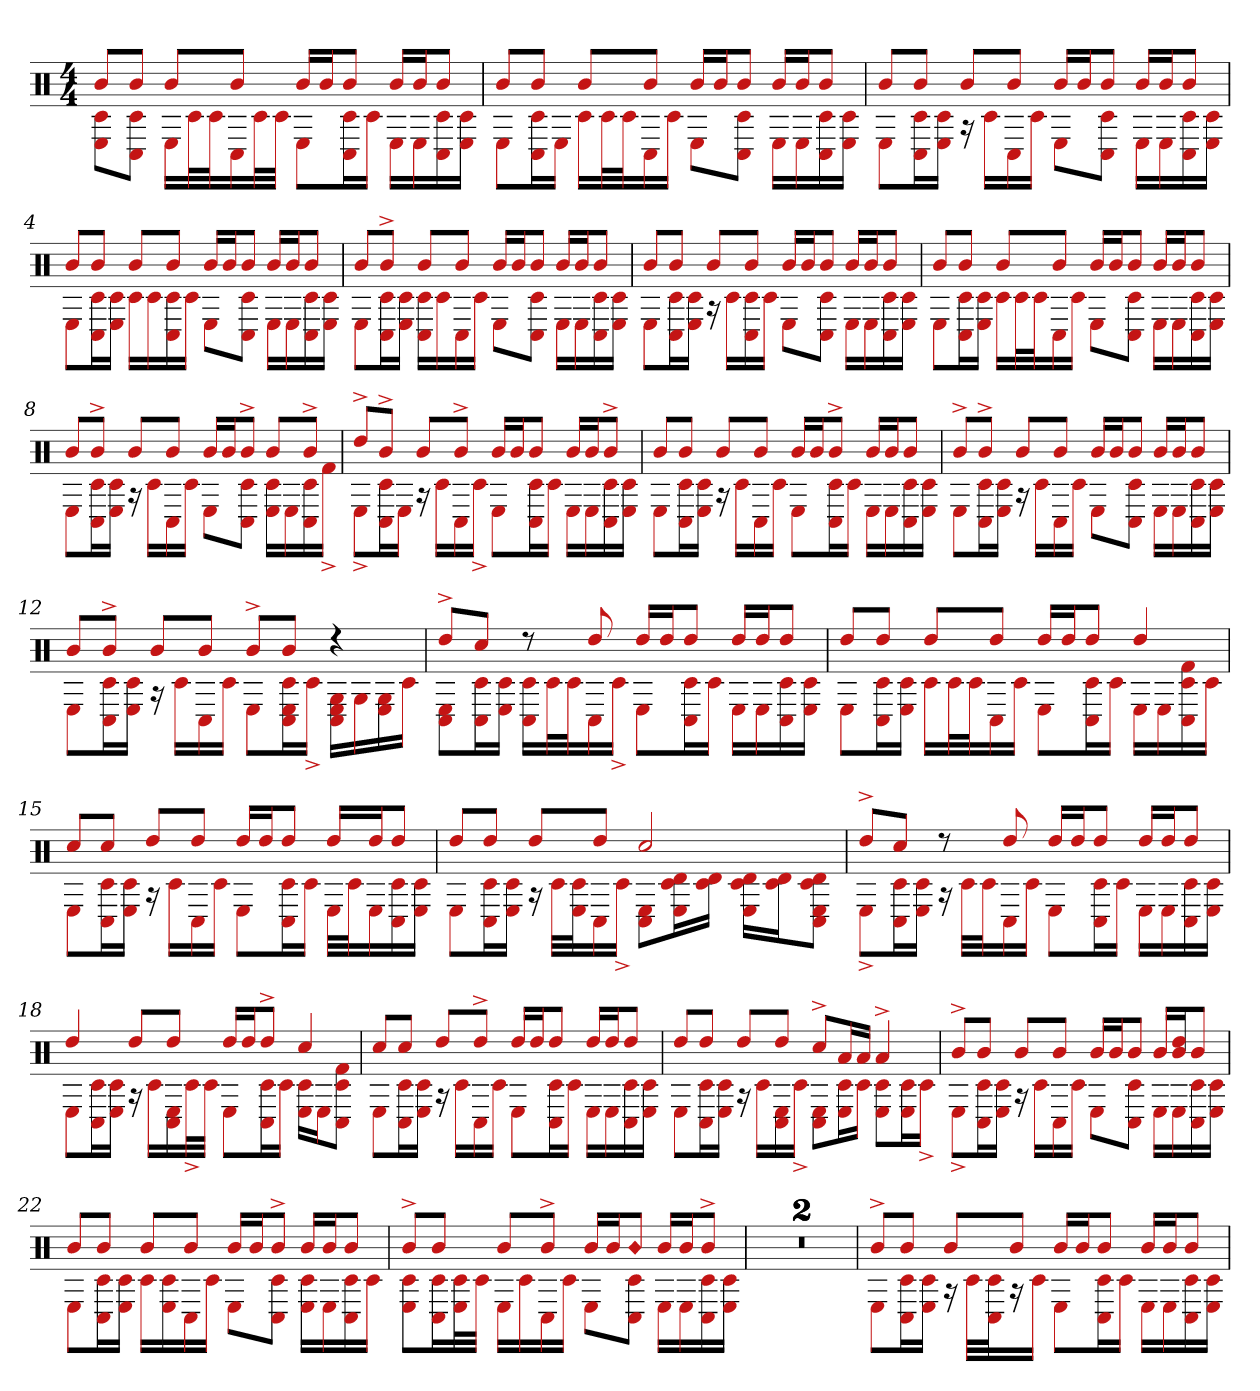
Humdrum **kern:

**kern
*part1
*staff1
*clefX
*k[]
*M4/4
=1
*^
8bL	8c# 8EL
8bJ	8c# 8C#J
8bL	16ELL
.	32c#L
.	32c#J
8bJ	16C#
.	32c#L
.	32c#JJJ
16bLL	8EL
16bJ	.
8bJ	16c# 16C#L
.	16c#JJ
16bLL	16ELL
16bJ	16E
8bJ	16C# 16c#
.	16E 16c#JJ
=2	=2
8bL	8EL
8bJ	16c# 16C#L
.	16EJJ
8bL	16c#LL
.	32c#L
.	32c#J
8bJ	16C#
.	16c#JJ
16bLL	8EL
16bJ	.
8bJ	8C# 8c#J
16bLL	16ELL
16bJ	16E
8bJ	16C# 16c#
.	16c# 16EJJ
=3	=3
8bL	8EL
8bJ	16C# 16c#L
.	16c# 16EJJ
8bL	16r
.	16c#LL
8bJ	16C#
.	16c#JJ
16bLL	8EL
16bJ	.
8bJ	8C# 8c#J
16bLL	16ELL
16bJ	16E
8bJ	16c# 16C#
.	16c# 16EJJ
=4	=4
8bL	8EL
8bJ	16c# 16C#L
.	16E 16c#JJ
8bL	16c#LL
.	16c#
8bJ	16c# 16C#
.	16c#JJ
16bLL	8EL
16bJ	.
8bJ	8C# 8c#J
16bLL	16ELL
16bJ	16E
8bJ	16C# 16c#
.	16E 16c#JJ
=5	=5
8bL	8EL
8b^J	16c# 16C#L
.	16c# 16EJJ
8bL	16C# 16c#LL
.	16c#
8bJ	16C#
.	16c#JJ
16bLL	8EL
16bJ	.
8bJ	8C# 8c#J
16bLL	16ELL
16bJ	16E
8bJ	16C# 16c#
.	16c# 16EJJ
=6	=6
8bL	8EL
8bJ	16C# 16c#L
.	16E 16c#JJ
8bL	16r
.	16c#LL
8bJ	16c# 16C#
.	16c#JJ
16bLL	8EL
16bJ	.
8bJ	8C# 8c#J
16bLL	16ELL
16bJ	16E
8bJ	16C# 16c#
.	16c# 16EJJ
=7	=7
8bL	8EL
8bJ	16C# 16c#L
.	16E 16c#JJ
8bL	16c#LL
.	32c#L
.	32c#J
8bJ	16C#
.	16c#JJ
16bLL	8EL
16bJ	.
8bJ	8C# 8c#J
16bLL	16ELL
16bJ	16E
8bJ	16C# 16c#
.	16c# 16EJJ
=8	=8
8bL	8EL
8b^J	16c# 16C#L
.	16c# 16EJJ
8bL	16r
.	16c#LL
8bJ	16C#
.	16c#JJ
16bLL	8EL
16bJ	.
8b^J	8C# 8c#J
8bL	16c# 16ELL
.	16E
8b^J	16C# 16c#
.	16f#^JJ
=9	=9
8dd^L	8E^L
8b^J	16C# 16c#L
.	16EJJ
8bL	16r
.	16c#LL
8b^J	16C#
.	16c#^JJ
16bLL	8EL
16bJ	.
8bJ	16C# 16c#L
.	16c#JJ
16bLL	16ELL
16bJ	16E
8b^J	16C# 16c#
.	16c# 16EJJ
=10	=10
8bL	8EL
8bJ	16C# 16c#L
.	16E 16c#JJ
8bL	16r
.	16c#LL
8bJ	16C#
.	16c#JJ
16bLL	8EL
16bJ	.
8b^J	16C# 16c#L
.	16c#JJ
16bLL	16ELL
16bJ	16E
8bJ	16C# 16c#
.	16E 16c#JJ
=11	=11
8b^L	8EL
8b^J	16c# 16C#L
.	16E 16c#JJ
8bL	16r
.	16c#LL
8bJ	16C#
.	16c#JJ
16bLL	8EL
16bJ	.
8bJ	8C# 8c#J
16bLL	16ELL
16bJ	16E
8bJ	16C# 16c#
.	16c# 16EJJ
=12	=12
8bL	8EL
8b^J	16c# 16C#L
.	16E 16c#JJ
8bL	16r
.	16c#LL
8bJ	16C#
.	16c#JJ
8b^L	8EL
8bJ	16E 16C# 16c#L
.	16c#^JJ
4r	16C# 16E 16GLL
.	16G
.	16E 16G
.	16c#JJ
=13	=13
8dd^L	8E 8C#L
8cc#J	16C# 16c#L
.	16E 16c#JJ
8r	16c# 16C#LL
.	32c#L
.	32c#J
8dd	16C#
.	16c#^JJ
16ddLL	8EL
16ddJ	.
8ddJ	16C# 16c#L
.	16c#JJ
16ddLL	16ELL
16ddJ	16E
8ddJ	16c# 16C#
.	16E 16c#JJ
=14	=14
8ddL	8EL
8ddJ	16c# 16C#L
.	16E 16c#JJ
8ddL	16c#LL
.	32c#L
.	32c#J
8ddJ	16C#
.	16c#JJ
16ddLL	8EL
16ddJ	.
8ddJ	16C# 16c#L
.	16c#JJ
4dd	16ELL
.	16E
.	16C# 16f# 16c#
.	16c#JJ
=15	=15
8cc#L	8EL
8cc#J	16c# 16C#L
.	16E 16c#JJ
8ddL	16r
.	16c#LL
8ddJ	16C#
.	16c#JJ
16ddLL	8EL
16ddJ	.
8ddJ	16C# 16c#L
.	16c#JJ
16ddLL	32ELLL
.	32c#J
16ddJ	16E
8ddJ	16C# 16c#
.	16E 16c#JJ
=16	=16
8ddL	8EL
8ddJ	16c# 16C#L
.	16E 16c#JJ
8ddL	16r
.	32c#LLL
.	32c# 32EJ
8ddJ	16C#
.	16c#^JJ
2cc#	8E 8C#L
.	16d 16c# 16EL
.	16d 16c#JJ
.	16d 16c# 16ELL
.	16c# 16dJ
.	8C# 8c# 8d 8EJ
=17	=17
8dd^L	8E^L
8cc#J	16C# 16c#L
.	16E 16c#JJ
8r	16r
.	32c#LLL
.	32c#J
8dd	16C#
.	16c#JJ
16ddLL	8EL
16ddJ	.
8ddJ	16C# 16c#L
.	16c#JJ
16ddLL	16ELL
16ddJ	16E
8ddJ	16C# 16c#
.	16E 16c#JJ
=18	=18
4dd	8EL
.	16c# 16C#L
.	16E 16c#JJ
8ddL	16r
.	16c#LL
8ddJ	16E 16C#
.	32c#^L
.	32c#JJJ
16ddLL	8EL
16ddJ	.
8dd^J	16C# 16c#L
.	16c#JJ
4cc#	16c# 16ELL
.	16EJ
.	8f# 8C# 8c#J
=19	=19
8cc#L	8EL
8cc#J	16c# 16C#L
.	16E 16c#JJ
8ddL	16r
.	16c#LL
8dd^J	16C#
.	16c#JJ
16ddLL	8EL
16ddJ	.
8ddJ	16C# 16c#L
.	16c#JJ
16ddLL	16ELL
16ddJ	16E
8ddJ	16C# 16c#
.	16c# 16EJJ
=20	=20
8ddL	8EL
8ddJ	16c# 16C#L
.	16E 16c#JJ
8ddL	16r
.	16c#LL
8ddJ	16E 16C#
.	16c#^JJ
8cc#^L	8C# 8EL
16aL	16E 16c#L
16aJJ	16c#JJ
4a^	8E 8c#L
.	16E 16c#L
.	16c#^JJ
=21	=21
8b^L	8E^L
8bJ	16c# 16C#L
.	16E 16c#JJ
8bL	16r
.	16c#LL
8bJ	16C#
.	16c#JJ
16bLL	8EL
16bJ	.
8bJ	8C# 8c#J
16bLL	16ELL
16b 16ddJ	16E
8bJ	16C# 16c#
.	16E 16c#JJ
=22	=22
8bL	8EL
8bJ	16c# 16C#L
.	16E 16c#JJ
8bL	16c#LL
.	16E 16c#
8bJ	16C#
.	16c#JJ
16bLL	8EL
16bJ	.
8b^J	8C# 8c#J
16bLL	16E 16c#LL
16bJ	16E
8bJ	16C# 16c#
.	16c#JJ
=23	=23
8b^L	8c# 8EL
8bJ	16c# 16C#L
.	32E 32c#L
.	32c#JJJ
8bL	16ELL
.	16c#
8b^J	16C#
.	16c#JJ
16bLL	8EL
16bJ	.
!LO:N:head=diamond	!
8bJ	8C# 8c#J
16bLL	16ELL
16bJ	16E
8b^J	16C# 16c#
.	16E 16c#JJ
=24	=24
1r	1r
=25	=25
1r	1r
=26	=26
8b^L	8EL
8bJ	16c# 16C#L
.	16E 16c#JJ
8bL	16r
.	32c#LLL
.	32c# 32C#J
8bJ	16r
.	16c#JJ
16bLL	8EL
16bJ	.
8bJ	16C# 16c#L
.	16c#JJ
16bLL	16ELL
16bJ	16E
8bJ	16C# 16c#
.	16E 16c#JJ
*v	*v
=
*-
